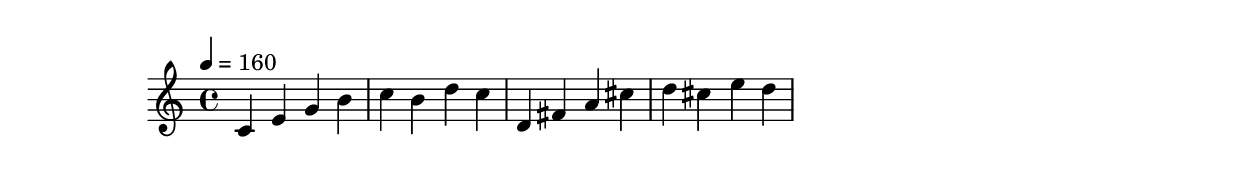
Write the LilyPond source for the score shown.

%% DO NOT EDIT this file manually; it is automatically
%% generated from LSR http://lsr.di.unimi.it
%% Make any changes in LSR itself, or in Documentation/snippets/new/ ,
%% and then run scripts/auxiliar/makelsr.py
%%
%% This file is in the public domain.
\version "2.18.0"

\header {
  lsrtags = "midi, rhythms, tweaks-and-overrides"

  texidoc = "
To change the tempo in MIDI output without printing anything, make the
metronome mark invisible.

"
  doctitle = "Changing the tempo without a metronome mark"
} % begin verbatim

\score {
  \new Staff \relative c' {
    \tempo 4 = 160
    c4 e g b
    c4 b d c
    \set Score.tempoHideNote = ##t
    \tempo 4 = 96
    d,4 fis a cis
    d4 cis e d
  }
  \layout { }
  \midi { }
}
